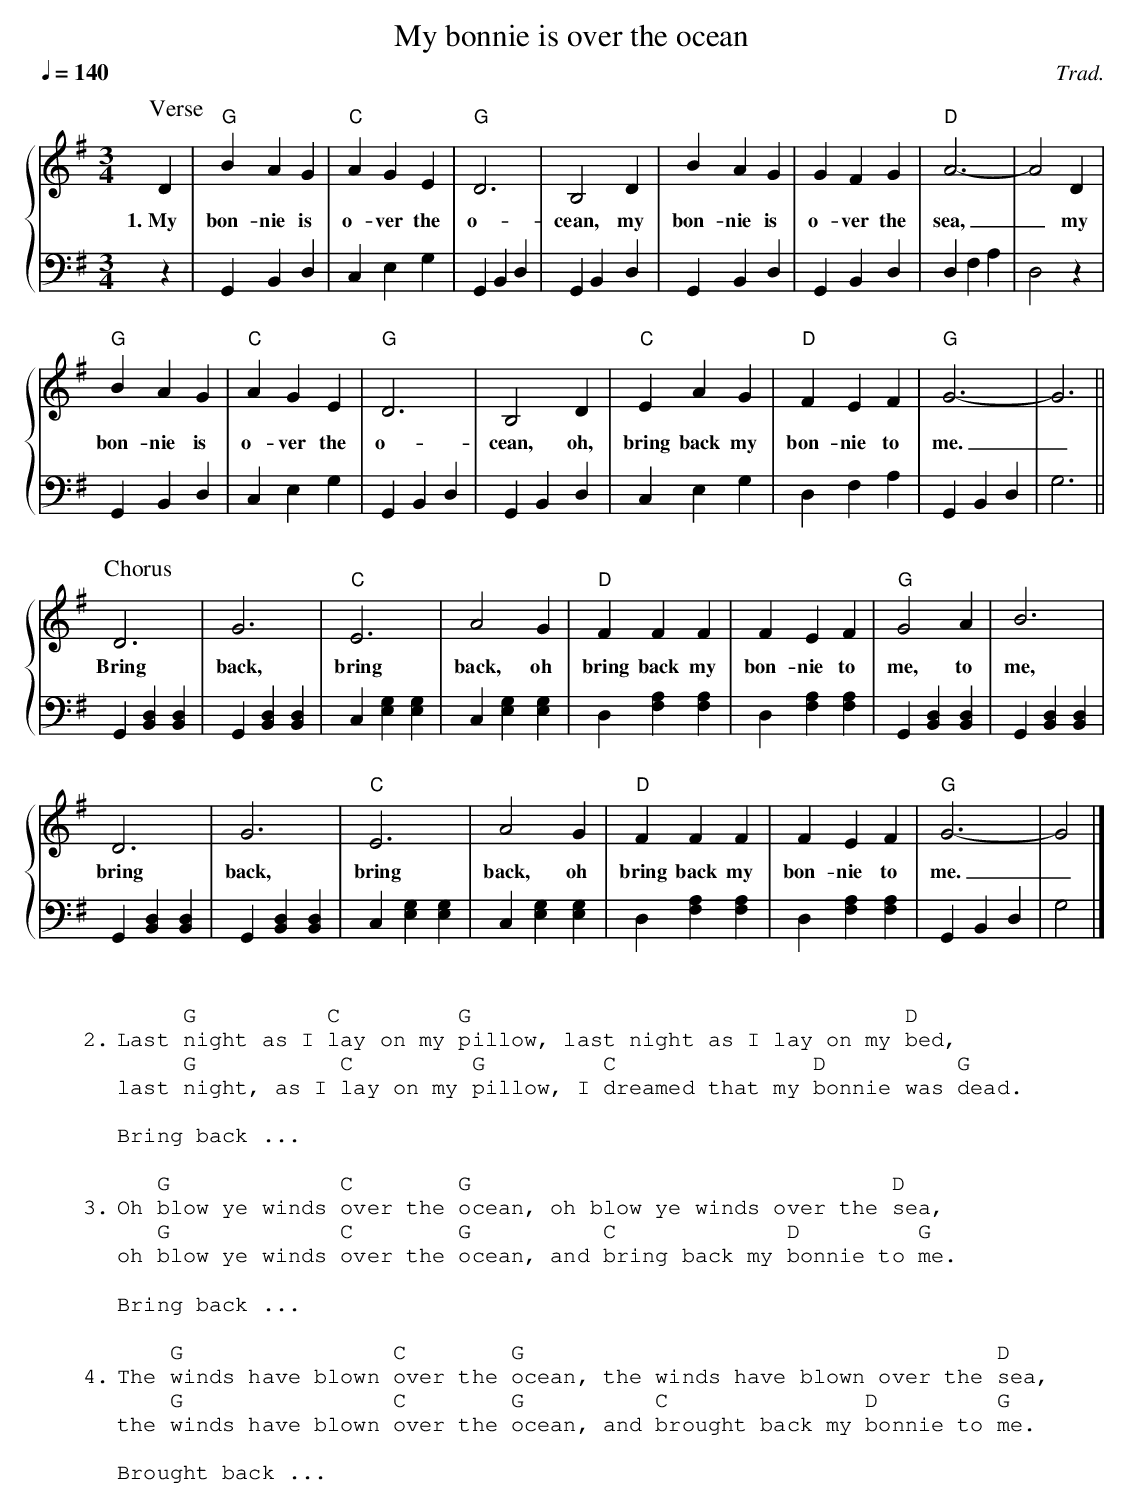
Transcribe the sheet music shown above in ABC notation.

X:1
T:My bonnie is over the ocean
O:Trad.
M:3/4
L:1/4
Q:1/4=140
%%score {1 | 2}
K:G
V:1
[P:Verse]D | "G"BAG | "C"AGE | "G"D3 | B,2 D | BAG | GFG | "D"A3- | A2 D |
w:1.~My bon-nie is o-ver the o-cean, my bon-nie is o-ver the sea, _ my
"G"BAG | "C"AGE | "G"D3 | B,2 D | "C"EAG | "D"FEF | "G"G3- | G3 ||
w:bon-nie is o-ver the o-cean, oh, bring back my bon-nie to me. _
[P:Chorus]D3 | G3 | "C"E3 | A2 G | "D"FFF | FEF | "G"G2 A | B3 |
w:Bring back, bring back, oh bring back my bon-nie to me, to me,
D3 | G3 | "C"E3 | A2 G | "D"FFF | FEF | "G"G3- | G2 |]
w:bring back, bring back, oh bring back my bon-nie to me. _
V:2
L:1/4
z|G,,B,,D,|C,E,G,|G,,B,,D,|G,,B,,D,|G,,B,,D,|G,,B,,D,|D,F,A,|D,2z|
G,,B,,D,|C,E,G,|G,,B,,D,|G,,B,,D,|C,E,G,|D,F,A,|G,,B,,D,|G,3||
G,,[B,,D,][B,,D,] | G,,[B,,D,][B,,D,] | C,[E,G,][E,G,] | C,[E,G,][E,G,] |\
D,[F,A,][F,A,] | D,[F,A,][F,A,] | G,,[B,,D,][B,,D,] | G,,[B,,D,][B,,D,] |
G,,[B,,D,][B,,D,] | G,,[B,,D,][B,,D,] | C,[E,G,][E,G,] | C,[E,G,][E,G,] |\
D,[F,A,][F,A,] | D,[F,A,][F,A,] | G,,B,,D,|G,2|]
W:
W:\240    G          C         G                                 D
W:2.Last night as I lay on my pillow, last night as I lay on my bed,
W:\240    G           C         G         C               D          G
W:last night, as I lay on my pillow, I dreamed that my bonnie was dead.
W:
W:Bring back ...
W:
W:\240  G             C        G                                D
W:3.Oh blow ye winds over the ocean, oh blow ye winds over the sea,
W: \240  G             C        G          C             D         G
W:oh blow ye winds over the ocean, and bring back my bonnie to me.
W:
W:Bring back ...
W:
W:\240   G                C        G                                    D
W:4.The winds have blown over the ocean, the winds have blown over the sea,
W:\240   G                C        G          C               D         G
W:the winds have blown over the ocean, and brought back my bonnie to me.
W:
W:Brought back ...
